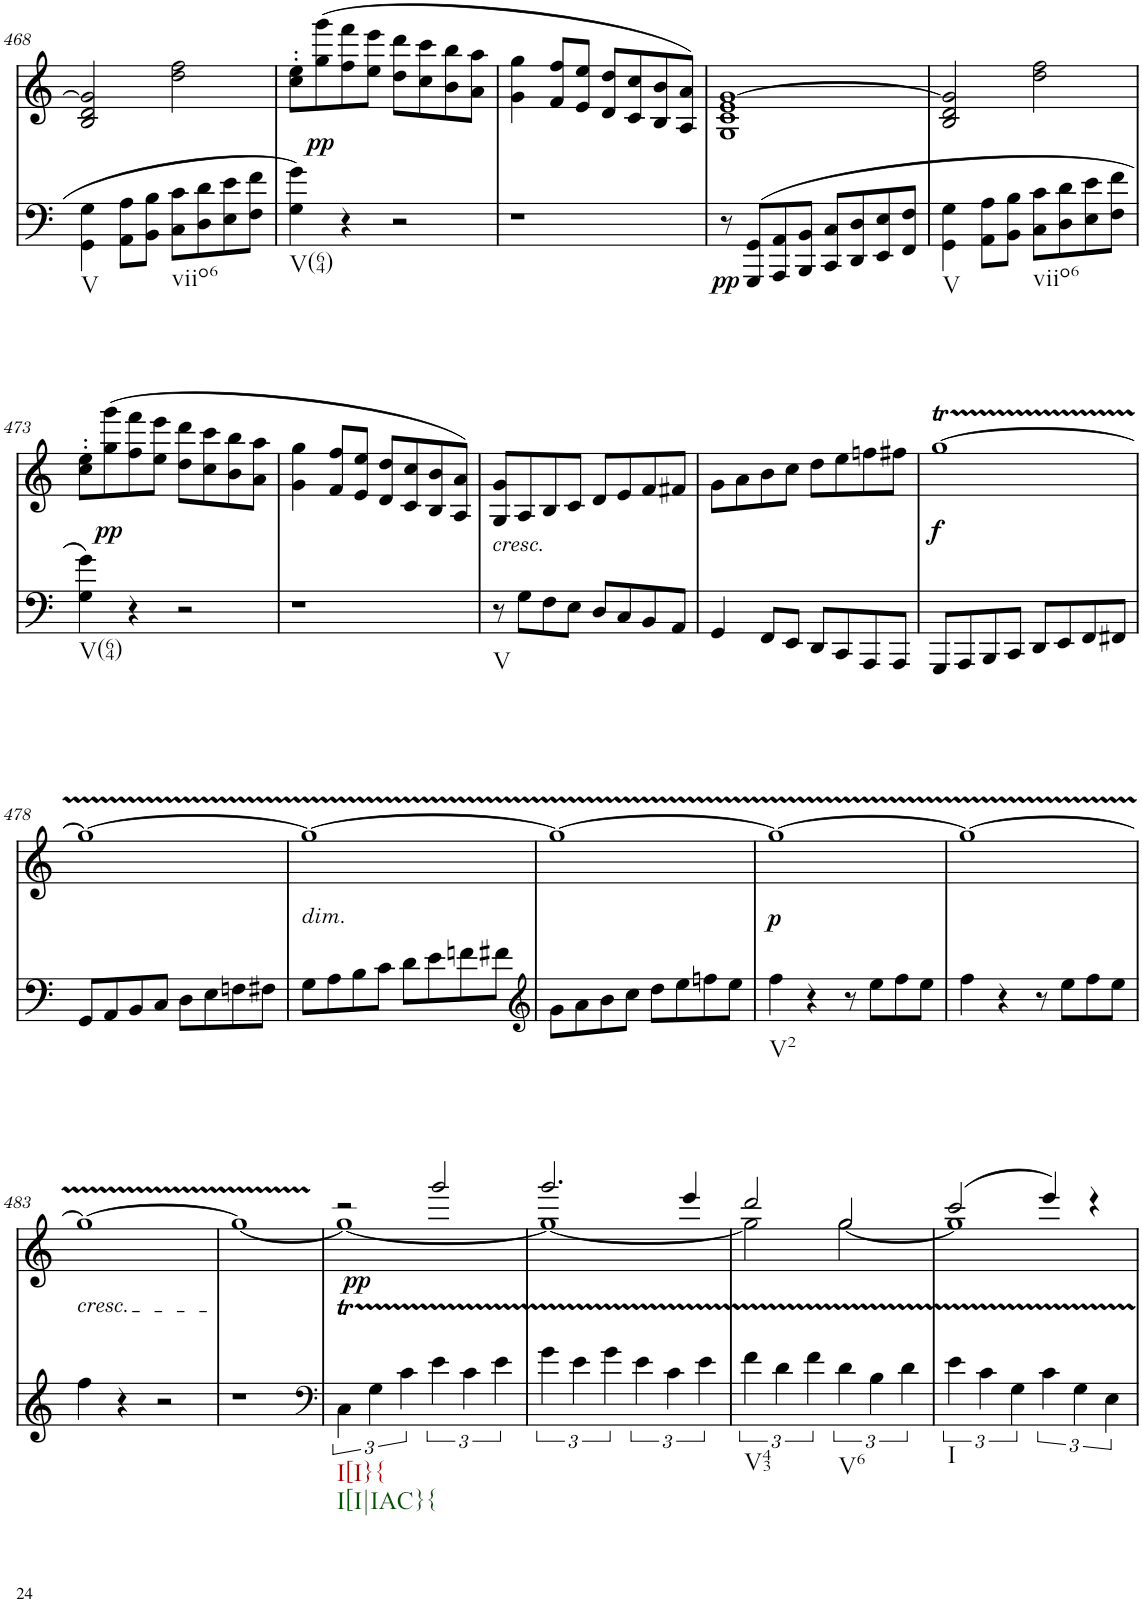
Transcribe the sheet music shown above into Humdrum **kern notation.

**kern	**dynam	**kern	**text	**dynam
*part2	*part2	*part1	*part1	*part1
*staff2	*staff2	*staff1	*staff1	*staff1
*I"piano	*	*I"piano	*	*
*I'Pno	*	*I'Pno	*	*
!!LO:PB:g=z
*clefF4	*	*clefG2	*	*
*k[]	*	*k[]	*	*
*C:	*	*C:	*	*
*M2/2	*	*M2/2	*	*
*met(c|)	*	*met(c|)	*	*
=468	=468	=468	=468	=468
!LO:TX:b:t=V	!	!	!	!
4GG\ 4G\	.	2B/ 2d/ 2g/]	.	.
8AA\ 8A\L	.	.	.	.
8BB\ 8B\J	.	.	.	.
!LO:TX:b:t=viio6	!	!	!	!
8C\ 8c\L	.	2dd\ 2ff\	.	.
8D\ 8d\	.	.	.	.
8E\ 8e\	.	.	.	.
8F\ 8f\J	.	.	.	.
=469	=469	=469	=469	=469
!LO:TX:b:t=V(64)	!	!	!	!
4G\ 4g\	.	8cc\' 8ee\'L	.	.
!	!	!	!LO:LY:b	!LO:DY:b
.	.	(8gg\ 8ggg\	pp	pp
4r	.	8ff\ 8fff\	.	.
.	.	8ee\ 8eee\J	.	.
2r	.	8dd\ 8ddd\L	.	.
.	.	8cc\ 8ccc\	.	.
.	.	8b\ 8bb\	.	.
.	.	8a\ 8aa\J	.	.
=470	=470	=470	=470	=470
1r	.	4g\ 4gg\	.	.
.	.	8f/ 8ff/L	.	.
.	.	8e/ 8ee/J	.	.
.	.	8d/ 8dd/L	.	.
.	.	8c/ 8cc/	.	.
.	.	8B/ 8b/	.	.
.	.	8A/ 8a/J)	.	.
=471	=471	=471	=471	=471
!	!LO:DY:b	!	!	!
8r	pp	1G 1c 1e [1g	.	.
(8GGG/ 8GG/L	.	.	.	.
8AAA/ 8AA/	.	.	.	.
8BBB/ 8BB/J	.	.	.	.
8CC/ 8C/L	.	.	.	.
8DD/ 8D/	.	.	.	.
8EE/ 8E/	.	.	.	.
8FF/ 8F/J	.	.	.	.
=472	=472	=472	=472	=472
!LO:TX:b:t=V	!	!	!	!
4GG\ 4G\	.	2B/ 2d/ 2g/]	.	.
8AA\ 8A\L	.	.	.	.
8BB\ 8B\J	.	.	.	.
!LO:TX:b:t=viio6	!	!	!	!
8C\ 8c\L	.	2dd\ 2ff\	.	.
8D\ 8d\	.	.	.	.
8E\ 8e\	.	.	.	.
8F\ 8f\J	.	.	.	.
!!LO:LB:g=z
=473	=473	=473	=473	=473
!LO:TX:b:t=V(64)	!	!	!	!
4G\ 4g\)	.	8cc\' 8ee\'L	.	.
!	!	!	!LO:LY:b	!LO:DY:b
.	.	(8gg\ 8ggg\	pp	pp
4r	.	8ff\ 8fff\	.	.
.	.	8ee\ 8eee\J	.	.
2r	.	8dd\ 8ddd\L	.	.
.	.	8cc\ 8ccc\	.	.
.	.	8b\ 8bb\	.	.
.	.	8a\ 8aa\J	.	.
=474	=474	=474	=474	=474
1r	.	4g\ 4gg\	.	.
.	.	8f/ 8ff/L	.	.
.	.	8e/ 8ee/J	.	.
.	.	8d/ 8dd/L	.	.
.	.	8c/ 8cc/	.	.
.	.	8B/ 8b/	.	.
.	.	8A/ 8a/J)	.	.
=475	=475	=475	=475	=475
!	!	!LO:TX:b:i:t=cresc.	!	!
!LO:TX:b:t=V	!	!	!	!
!	!	!	!LO:LY:b	!
8r	.	8G/ 8g/L	<	.
8G\L	.	8A/	.	.
8F\	.	8B/	.	.
8E\J	.	8c/J	.	.
8D/L	.	8d/L	.	.
8C/	.	8e/	.	.
8BB/	.	8f/	.	.
8AA/J	.	8f#X/J	.	.
=476	=476	=476	=476	=476
4GG/	.	8g\L	.	.
.	.	8a\	.	.
8FF/L	.	8b\	.	.
8EE/J	.	8cc\J	.	.
8DD/L	.	8dd\L	.	.
8CC/	.	8ee\	.	.
8AAA/	.	8ffn\	.	.
8AAA/J	.	8ff#X\J	.	.
=477	=477	=477	=477	=477
!	!	!	!LO:LY:b	!LO:DY:b
8GGG/L	.	[1ggT	f	f
8AAA/	.	.	.	.
8BBB/	.	.	.	.
8CC/J	.	.	.	.
8DD/L	.	.	.	.
8EE/	.	.	.	.
8FF/	.	.	.	.
8FF#X/J	.	.	.	.
!!LO:LB:g=z
=478	=478	=478	=478	=478
8GG/L	.	1gg_	.	.
8AA/	.	.	.	.
8BB/	.	.	.	.
8C/J	.	.	.	.
8D\L	.	.	.	.
8E\	.	.	.	.
8Fn\	.	.	.	.
8F#X\J	.	.	.	.
=479	=479	=479	=479	=479
!	!	!LO:TX:b:i:t=dim.	!	!
!	!	!	!LO:LY:b	!
8G\L	.	1gg_	>	.
8A\	.	.	.	.
8B\	.	.	.	.
8c\J	.	.	.	.
8d\L	.	.	.	.
8e\	.	.	.	.
8fn\	.	.	.	.
8f#X\J	.	.	.	.
=480	=480	=480	=480	=480
*clefG2	*	*	*	*
8g\L	.	1gg_	.	.
8a\	.	.	.	.
8b\	.	.	.	.
8cc\J	.	.	.	.
8dd\L	.	.	.	.
8ee\	.	.	.	.
8ffn\	.	.	.	.
8ee\J	.	.	.	.
=481	=481	=481	=481	=481
!LO:TX:b:t=V2	!	!	!	!
!	!	!	!LO:LY:b	!LO:DY:b
4ff\	.	1gg_	p	p
4r	.	.	.	.
8r	.	.	.	.
8ee\L	.	.	.	.
8ff\	.	.	.	.
8ee\J	.	.	.	.
=482	=482	=482	=482	=482
4ff\	.	1gg_	.	.
4r	.	.	.	.
8r	.	.	.	.
8ee\L	.	.	.	.
8ff\	.	.	.	.
8ee\J	.	.	.	.
!!LO:LB:g=z
=483	=483	=483	=483	=483
!	!	!LO:TX:b:i:t=cresc.	!	!
4ff\	.	1gg_	.	.
4r	.	.	.	.
2r	.	.	.	.
=484	=484	=484	=484	=484
1r	.	1ggTTT_	.	.
=485	=485	=485	=485	=485
*clefF4	*	*	*	*
*	*	*^	*	*
!LO:TX:b:t=I[I}{	!	!	!	!	!
!LO:TX:b:t=I[I|IAC}{	!	!	!	!	!
!	!LO:DY:a	!	!	!LO:LY:b	!
6CT\	pp	2r	1gg_	pp	.
6G\	.	.	.	.	.
6c\	.	.	.	.	.
6e\	.	2ggg/	.	.	.
6c\	.	.	.	.	.
6e\	.	.	.	.	.
=486	=486	=486	=486	=486	=486
6g\	.	2.ggg/	1gg_	.	.
6e\	.	.	.	.	.
6g\	.	.	.	.	.
6e\	.	.	.	.	.
6c\	.	.	.	.	.
.	.	4eee/	.	.	.
6e\	.	.	.	.	.
=487	=487	=487	=487	=487	=487
!LO:TX:b:t=V43	!	!	!	!	!
6f\	.	2ddd/	2gg\]	.	.
6d\	.	.	.	.	.
6f\	.	.	.	.	.
!LO:TX:b:t=V6	!	!	!	!	!
6d\	.	2gg/	[2gg\	.	.
6B\	.	.	.	.	.
6d\	.	.	.	.	.
=488	=488	=488	=488	=488	=488
!LO:TX:b:t=I	!	!	!	!	!
6e\	.	(2ccc/	1gg]	.	.
6c\	.	.	.	.	.
6G\	.	.	.	.	.
6c\	.	4eee/)	.	.	.
6G\	.	.	.	.	.
.	.	4r	.	.	.
6E\	.	.	.	.	.
*	*	*v	*v	*	*
=	=	=	=	=
*-	*-	*-	*-	*-
